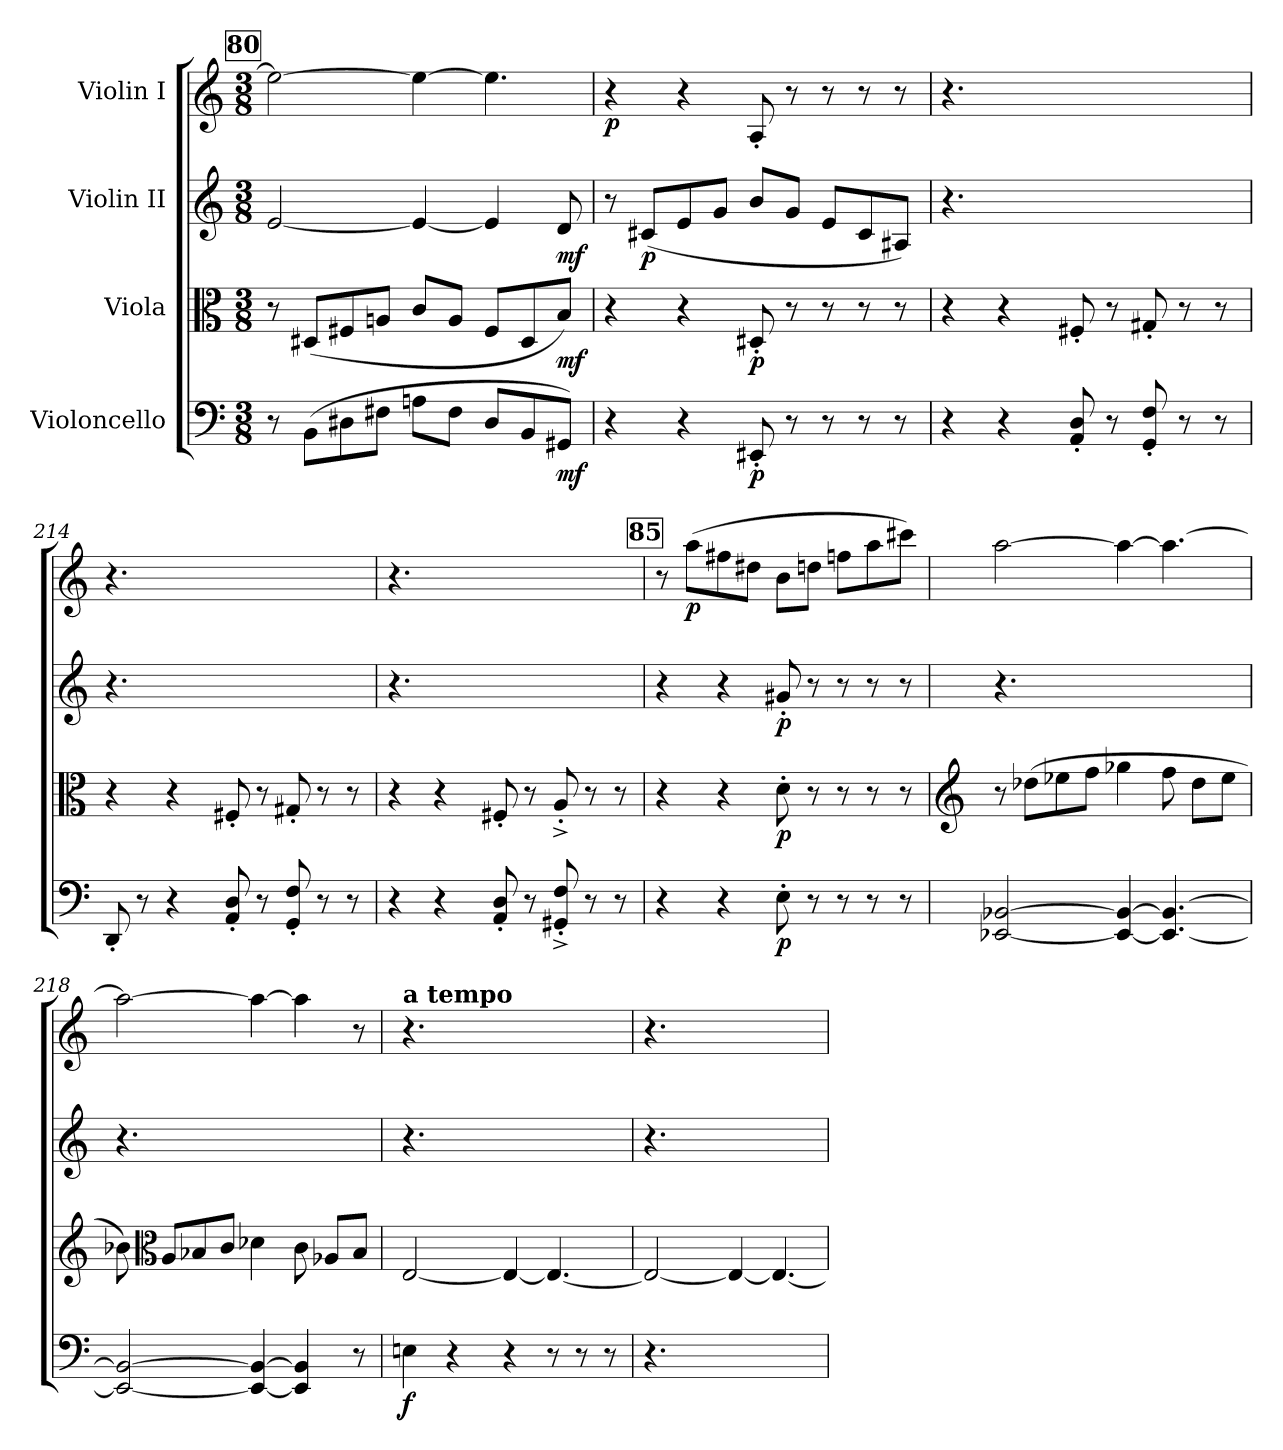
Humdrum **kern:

**kern	**dynam	**kern	**dynam	**kern	**dynam	**kern	**dynam
*part4	*part4	*part3	*part3	*part2	*part2	*part1	*part1
*staff4	*staff4	*staff3	*staff3	*staff2	*staff2	*staff1	*staff1
*I"Violoncello	*	*I"Viola	*	*I"Violin II	*	*I"Violin I	*
!!LO:LB:g=z
*clefF4	*	*clefC3	*	*clefG2	*	*clefG2	*
*k[]	*	*k[]	*	*k[]	*	*k[]	*
*M3/8	*	*M3/8	*	*M3/8	*	*M3/8	*
!!LO:REH:place=s1:a:fs=14:t=80
=211	=211	=211	=211	=211	=211	=211	=211
8r	.	8r	.	[2e/	.	2ee\_	.
(>8BB\L	.	(<8D#X/L	.	.	.	.	.
8D#X\	.	8F#X/	.	.	.	.	.
8F#X\J	.	8Ani/J	.	.	.	.	.
8Ani\L	.	8c/L	.	4e/_	.	4ee\_	.
8F#\J	.	8A/J	.	.	.	.	.
8D#/L	.	8F#/L	.	4e/]	.	4.ee\]	.
8BB/	.	8D#/	.	.	.	.	.
!	!LO:DY:b	!	!LO:DY:b	!	!LO:DY:b	!	!
8GG#X/J)	mf	8B/J)	mf	8d/	mf	.	.
=212	=212	=212	=212	=212	=212	=212	=212
!	!	!	!	!	!	!	!LO:DY:b
4r	.	4r	.	8r	.	4r	p
!	!	!	!	!	!LO:DY:b	!	!
.	.	.	.	(<8c#X/L	p	.	.
4r	.	4r	.	8e/	.	4r	.
.	.	.	.	8g/J	.	.	.
!	!LO:DY:b	!	!LO:DY:b	!	!	!	!
8EE#X'/	p	8D#X'/	p	8b/L	.	8A'/	.
8r	.	8r	.	8g/J	.	8r	.
8r	.	8r	.	8e/L	.	8r	.
8r	.	8r	.	8c#/	.	8r	.
8r	.	8r	.	8A#X/J)	.	8r	.
=213	=213	=213	=213	=213	=213	=213	=213
4r	.	4r	.	4.r	.	4.r	.
4r	.	4r	.	.	.	.	.
.	.	.	.	2.ryy	.	2.ryy	.
!	!LO:DY:b	!	!	!	!	!	!
!	!LO:DY:n=1:b	!	!LO:DY:b	!	!	!	!
!	!	!	!LO:DY:n=1:b	!	!	!	!
8AA/' 8D/'	other-dynamics p	8F#X'/	other-dynamics p	.	.	.	.
8r	.	8r	.	.	.	.	.
8GG/' 8F/'	.	8G#X'/	.	.	.	.	.
8r	.	8r	.	.	.	.	.
8r	.	8r	.	.	.	.	.
!!LO:PB:g=z
=214	=214	=214	=214	=214	=214	=214	=214
8DD'/	.	4r	.	4.r	.	4.r	.
8r	.	.	.	.	.	.	.
4r	.	4r	.	.	.	.	.
.	.	.	.	2.ryy	.	2.ryy	.
8AA/' 8D/'	.	8F#X'/	.	.	.	.	.
8r	.	8r	.	.	.	.	.
8GG/' 8F/'	.	8G#X'/	.	.	.	.	.
8r	.	8r	.	.	.	.	.
8r	.	8r	.	.	.	.	.
=215	=215	=215	=215	=215	=215	=215	=215
4r	.	4r	.	4.r	.	4.r	.
4r	.	4r	.	.	.	.	.
.	.	.	.	2.ryy	.	2.ryy	.
8AA/' 8D/'	.	8F#X'/	.	.	.	.	.
8r	.	8r	.	.	.	.	.
8GG#X/'^ 8F/'^	.	8A'^/	.	.	.	.	.
8r	.	8r	.	.	.	.	.
8r	.	8r	.	.	.	.	.
!!LO:REH:place=s1:a:fs=14:t=85
=216	=216	=216	=216	=216	=216	=216	=216
4r	.	4r	.	4r	.	8r	.
!	!	!	!	!	!	!	!LO:DY:b
.	.	.	.	.	.	(>8aa\L	p
4r	.	4r	.	4r	.	8ff#X\	.
.	.	.	.	.	.	8dd#X\J	.
!	!LO:DY:b	!	!LO:DY:b	!	!LO:DY:b	!	!
8E'\	p	8d'\	p	8g#X'/	p	8b\L	.
8r	.	8r	.	8r	.	8ddn\J	.
8r	.	8r	.	8r	.	8ffn\L	.
8r	.	8r	.	8r	.	8aa\	.
8r	.	8r	.	8r	.	8ccc#X\J)	.
!!LO:LB:g=z
=217	=217	=217	=217	=217	=217	=217	=217
*	*	*clefG2	*	*	*	*	*
[2EE-X/ [2BB-X/	.	8r	.	4.r	.	[2aa\	.
.	.	(>8dd-X\L	.	.	.	.	.
.	.	8ee-X\	.	.	.	.	.
.	.	8ff\J	.	2.ryy	.	.	.
4EE-/_ 4BB-/_	.	4gg-X\	.	.	.	4aa\_	.
4.EE-/_ 4.BB-/_	.	8ff\	.	.	.	4.aa\_	.
.	.	8dd-\L	.	.	.	.	.
.	.	8ee-\J	.	.	.	.	.
=218	=218	=218	=218	=218	=218	=218	=218
2EE-/_ 2BB-/_	.	8b-X\)	.	4.r	.	2aa\_	.
*	*	*clefC3	*	*	*	*	*
.	.	8A/L	.	.	.	.	.
.	.	8B-X/	.	.	.	.	.
.	.	8c/J	.	2.ryy	.	.	.
4EE-/_ 4BB-/_	.	4d-X\	.	.	.	4aa\_	.
4EE-/] 4BB-/]	.	8c\	.	.	.	4aa\]	.
.	.	8A-X/L	.	.	.	.	.
8r	.	8B-/J	.	.	.	8r	.
=219	=219	=219	=219	=219	=219	=219	=219
*	*	*	*	*	*	*MM144	*
!	!	!	!	!	!	!LO:TX:a:B:t=a tempo	!
!	!LO:DY:b	!	!LO:DY:b	!	!	!	!
!	!	!	!LO:DY:n=1:b	!	!	!	!
4Eni\	f	[2E/	fp other-dynamics	4.r	.	4.r	.
4r	.	.	.	.	.	.	.
.	.	.	.	2.ryy	.	2.ryy	.
4r	.	4E/_	.	.	.	.	.
8r	.	4.E/_	.	.	.	.	.
8r	.	.	.	.	.	.	.
8r	.	.	.	.	.	.	.
=220	=220	=220	=220	=220	=220	=220	=220
4.r	.	2E/_	.	4.r	.	4.r	.
2.ryy	.	.	.	2.ryy	.	2.ryy	.
.	.	4E/_	.	.	.	.	.
.	.	4.E/_	.	.	.	.	.
=	=	=	=	=	=	=	=
*-	*-	*-	*-	*-	*-	*-	*-
